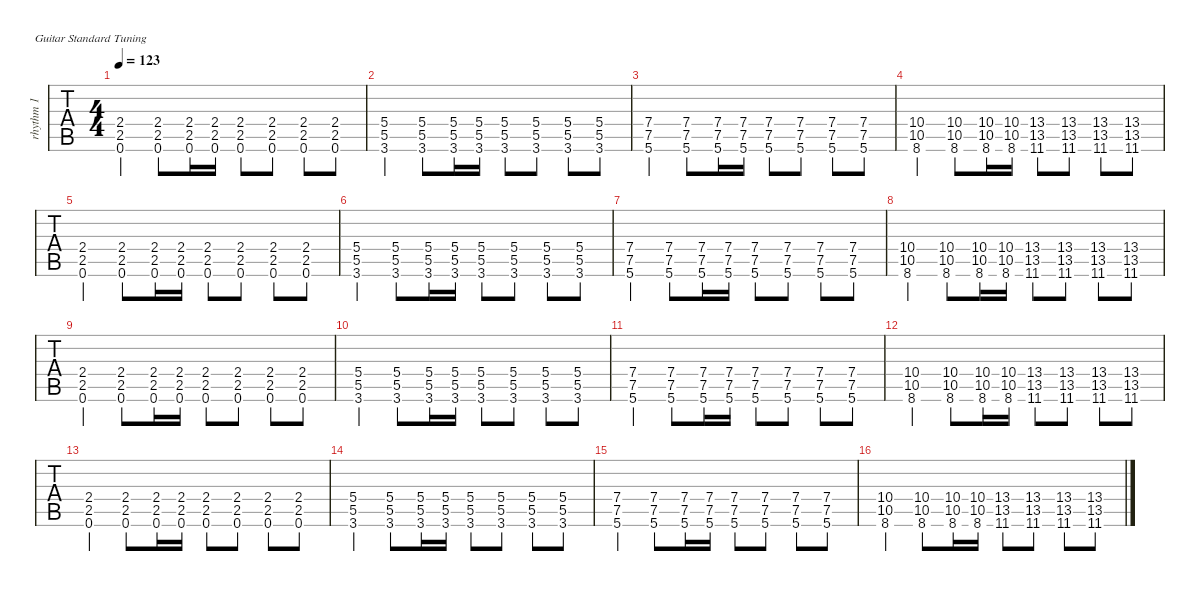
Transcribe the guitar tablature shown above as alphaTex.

\defaultSystemsLayout 4
\hideDynamics
\bracketExtendMode nobrackets
\track ("Rhythm 1" "rhythm 1") {instrument distortionguitar}
\staff {tabs}
\tuning (E4 B3 G3 D3 A2 E2)
\ts (4 4)
\tempo 123
\clef g2
\ks c
(0.6 2.5 2.4).4{dy mf} (0.6 2.5 2.4).8 (0.6 2.5 2.4).16 (0.6 2.5 2.4).16 (0.6 2.5 2.4).8 (0.6 2.5 2.4).8 (0.6 2.5 2.4).8 (0.6 2.5 2.4).8 |
(3.6 5.5 5.4).4 (3.6 5.5 5.4).8 (3.6 5.5 5.4).16 (3.6 5.5 5.4).16 (3.6 5.5 5.4).8 (3.6 5.5 5.4).8 (3.6 5.5 5.4).8 (3.6 5.5 5.4).8 |
(5.6 7.5 7.4).4 (5.6 7.5 7.4).8 (5.6 7.5 7.4).16 (5.6 7.5 7.4).16 (5.6 7.5 7.4).8 (5.6 7.5 7.4).8 (5.6 7.5 7.4).8 (5.6 7.5 7.4).8 |
(8.6 10.5 10.4).4 (8.6 10.5 10.4).8 (8.6 10.5 10.4).16 (8.6 10.5 10.4).16 (11.6{acc #} 13.5{acc #} 13.4{acc #}).8 (11.6{acc #} 13.5{acc #} 13.4{acc #}).8 (11.6{acc #} 13.5{acc #} 13.4{acc #}).8 (11.6{acc #} 13.5{acc #} 13.4{acc #}).8 |
(0.6 2.5 2.4).4 (0.6 2.5 2.4).8 (0.6 2.5 2.4).16 (0.6 2.5 2.4).16 (0.6 2.5 2.4).8 (0.6 2.5 2.4).8 (0.6 2.5 2.4).8 (0.6 2.5 2.4).8 |
(3.6 5.5 5.4).4 (3.6 5.5 5.4).8 (3.6 5.5 5.4).16 (3.6 5.5 5.4).16 (3.6 5.5 5.4).8 (3.6 5.5 5.4).8 (3.6 5.5 5.4).8 (3.6 5.5 5.4).8 |
(5.6 7.5 7.4).4 (5.6 7.5 7.4).8 (5.6 7.5 7.4).16 (5.6 7.5 7.4).16 (5.6 7.5 7.4).8 (5.6 7.5 7.4).8 (5.6 7.5 7.4).8 (5.6 7.5 7.4).8 |
(8.6 10.5 10.4).4 (8.6 10.5 10.4).8 (8.6 10.5 10.4).16 (8.6 10.5 10.4).16 (11.6{acc #} 13.5{acc #} 13.4{acc #}).8 (11.6{acc #} 13.5{acc #} 13.4{acc #}).8 (11.6{acc #} 13.5{acc #} 13.4{acc #}).8 (11.6{acc #} 13.5{acc #} 13.4{acc #}).8 |
(0.6 2.5 2.4).4 (0.6 2.5 2.4).8 (0.6 2.5 2.4).16 (0.6 2.5 2.4).16 (0.6 2.5 2.4).8 (0.6 2.5 2.4).8 (0.6 2.5 2.4).8 (0.6 2.5 2.4).8 |
(3.6 5.5 5.4).4 (3.6 5.5 5.4).8 (3.6 5.5 5.4).16 (3.6 5.5 5.4).16 (3.6 5.5 5.4).8 (3.6 5.5 5.4).8 (3.6 5.5 5.4).8 (3.6 5.5 5.4).8 |
(5.6 7.5 7.4).4 (5.6 7.5 7.4).8 (5.6 7.5 7.4).16 (5.6 7.5 7.4).16 (5.6 7.5 7.4).8 (5.6 7.5 7.4).8 (5.6 7.5 7.4).8 (5.6 7.5 7.4).8 |
(8.6 10.5 10.4).4 (8.6 10.5 10.4).8 (8.6 10.5 10.4).16 (8.6 10.5 10.4).16 (11.6{acc #} 13.5{acc #} 13.4{acc #}).8 (11.6{acc #} 13.5{acc #} 13.4{acc #}).8 (11.6{acc #} 13.5{acc #} 13.4{acc #}).8 (11.6{acc #} 13.5{acc #} 13.4{acc #}).8 |
(0.6 2.5 2.4).4 (0.6 2.5 2.4).8 (0.6 2.5 2.4).16 (0.6 2.5 2.4).16 (0.6 2.5 2.4).8 (0.6 2.5 2.4).8 (0.6 2.5 2.4).8 (0.6 2.5 2.4).8 |
(3.6 5.5 5.4).4 (3.6 5.5 5.4).8 (3.6 5.5 5.4).16 (3.6 5.5 5.4).16 (3.6 5.5 5.4).8 (3.6 5.5 5.4).8 (3.6 5.5 5.4).8 (3.6 5.5 5.4).8 |
(5.6 7.5 7.4).4 (5.6 7.5 7.4).8 (5.6 7.5 7.4).16 (5.6 7.5 7.4).16 (5.6 7.5 7.4).8 (5.6 7.5 7.4).8 (5.6 7.5 7.4).8 (5.6 7.5 7.4).8 |
(8.6 10.5 10.4).4 (8.6 10.5 10.4).8 (8.6 10.5 10.4).16 (8.6 10.5 10.4).16 (11.6{acc #} 13.5{acc #} 13.4{acc #}).8 (11.6{acc #} 13.5{acc #} 13.4{acc #}).8 (11.6{acc #} 13.5{acc #} 13.4{acc #}).8 (11.6{acc #} 13.5{acc #} 13.4{acc #}).8
